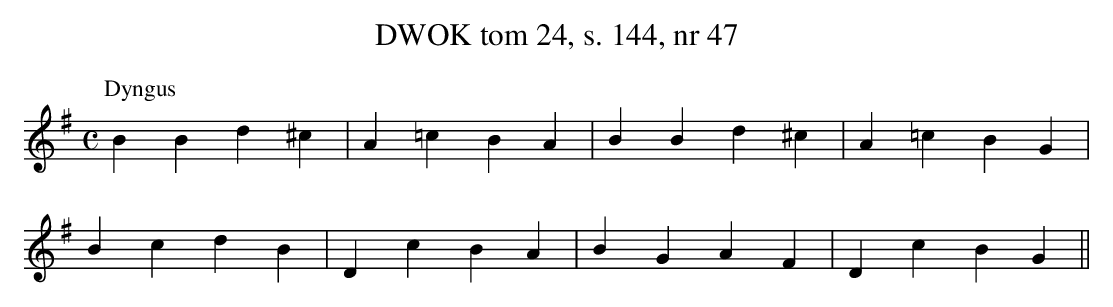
X:1
T: DWOK tom 24, s. 144, nr 47
L: 1/16
M: C
K: G
P:Dyngus
B4B4d4^c4|A4=c4B4A4|B4B4d4^c4|A4=c4B4G4|
B4c4d4B4|D4c4B4A4|B4G4A4F4|D4c4B4G4||
